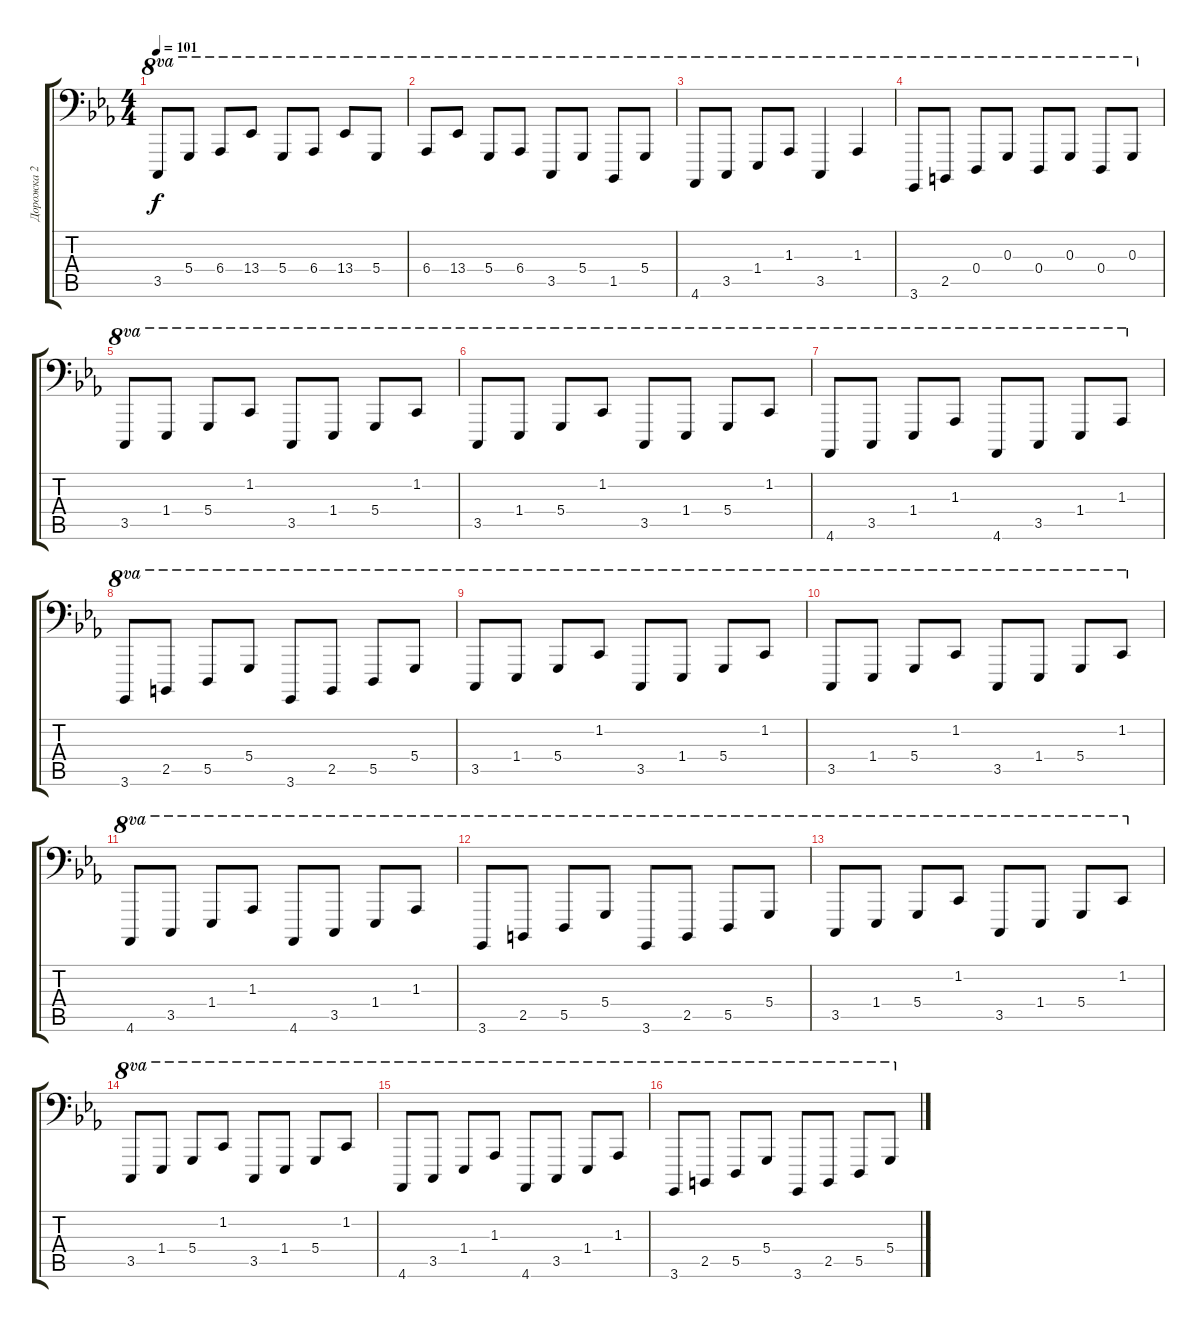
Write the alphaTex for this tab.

\track ("Дорожка 2" "Дорожка 2") {instrument acousticgrandpiano}
\staff {score tabs}
\tuning (E3 B2 G2 D2 A1 E1) {hide}
\ts (4 4)
\tempo 101
\clef f4
\ks eb
3.5.8{ot 8va dy f} 5.4.8{ot 8va} 6.4.8{ot 8va} 13.4.8{ot 8va} 5.4.8{ot 8va} 6.4.8{ot 8va} 13.4.8{ot 8va} 5.4.8{ot 8va} |
6.4.8{ot 8va} 13.4.8{ot 8va} 5.4.8{ot 8va} 6.4.8{ot 8va} 3.5.8{ot 8va} 5.4.8{ot 8va} 1.5.8{ot 8va} 5.4.8{ot 8va} |
4.6.8{ot 8va} 3.5.8{ot 8va} 1.4.8{ot 8va} 1.3.8{ot 8va} 3.5.4{ot 8va} 1.3.4{ot 8va} |
3.6.8{ot 8va} 2.5.8{ot 8va} 0.4.8{ot 8va} 0.3.8{ot 8va} 0.4.8{ot 8va} 0.3.8{ot 8va} 0.4.8{ot 8va} 0.3.8{ot 8va} |
3.5.8{ot 8va} 1.4.8{ot 8va} 5.4.8{ot 8va} 1.2.8{ot 8va} 3.5.8{ot 8va} 1.4.8{ot 8va} 5.4.8{ot 8va} 1.2.8{ot 8va} |
3.5.8{ot 8va} 1.4.8{ot 8va} 5.4.8{ot 8va} 1.2.8{ot 8va} 3.5.8{ot 8va} 1.4.8{ot 8va} 5.4.8{ot 8va} 1.2.8{ot 8va} |
4.6.8{ot 8va} 3.5.8{ot 8va} 1.4.8{ot 8va} 1.3.8{ot 8va} 4.6.8{ot 8va} 3.5.8{ot 8va} 1.4.8{ot 8va} 1.3.8{ot 8va} |
3.6.8{ot 8va} 2.5.8{ot 8va} 5.5.8{ot 8va} 5.4.8{ot 8va} 3.6.8{ot 8va} 2.5.8{ot 8va} 5.5.8{ot 8va} 5.4.8{ot 8va} |
3.5.8{ot 8va} 1.4.8{ot 8va} 5.4.8{ot 8va} 1.2.8{ot 8va} 3.5.8{ot 8va} 1.4.8{ot 8va} 5.4.8{ot 8va} 1.2.8{ot 8va} |
3.5.8{ot 8va} 1.4.8{ot 8va} 5.4.8{ot 8va} 1.2.8{ot 8va} 3.5.8{ot 8va} 1.4.8{ot 8va} 5.4.8{ot 8va} 1.2.8{ot 8va} |
4.6.8{ot 8va} 3.5.8{ot 8va} 1.4.8{ot 8va} 1.3.8{ot 8va} 4.6.8{ot 8va} 3.5.8{ot 8va} 1.4.8{ot 8va} 1.3.8{ot 8va} |
3.6.8{ot 8va} 2.5.8{ot 8va} 5.5.8{ot 8va} 5.4.8{ot 8va} 3.6.8{ot 8va} 2.5.8{ot 8va} 5.5.8{ot 8va} 5.4.8{ot 8va} |
3.5.8{ot 8va} 1.4.8{ot 8va} 5.4.8{ot 8va} 1.2.8{ot 8va} 3.5.8{ot 8va} 1.4.8{ot 8va} 5.4.8{ot 8va} 1.2.8{ot 8va} |
3.5.8{ot 8va} 1.4.8{ot 8va} 5.4.8{ot 8va} 1.2.8{ot 8va} 3.5.8{ot 8va} 1.4.8{ot 8va} 5.4.8{ot 8va} 1.2.8{ot 8va} |
4.6.8{ot 8va} 3.5.8{ot 8va} 1.4.8{ot 8va} 1.3.8{ot 8va} 4.6.8{ot 8va} 3.5.8{ot 8va} 1.4.8{ot 8va} 1.3.8{ot 8va} |
3.6.8{ot 8va} 2.5.8{ot 8va} 5.5.8{ot 8va} 5.4.8{ot 8va} 3.6.8{ot 8va} 2.5.8{ot 8va} 5.5.8{ot 8va} 5.4.8{ot 8va}
